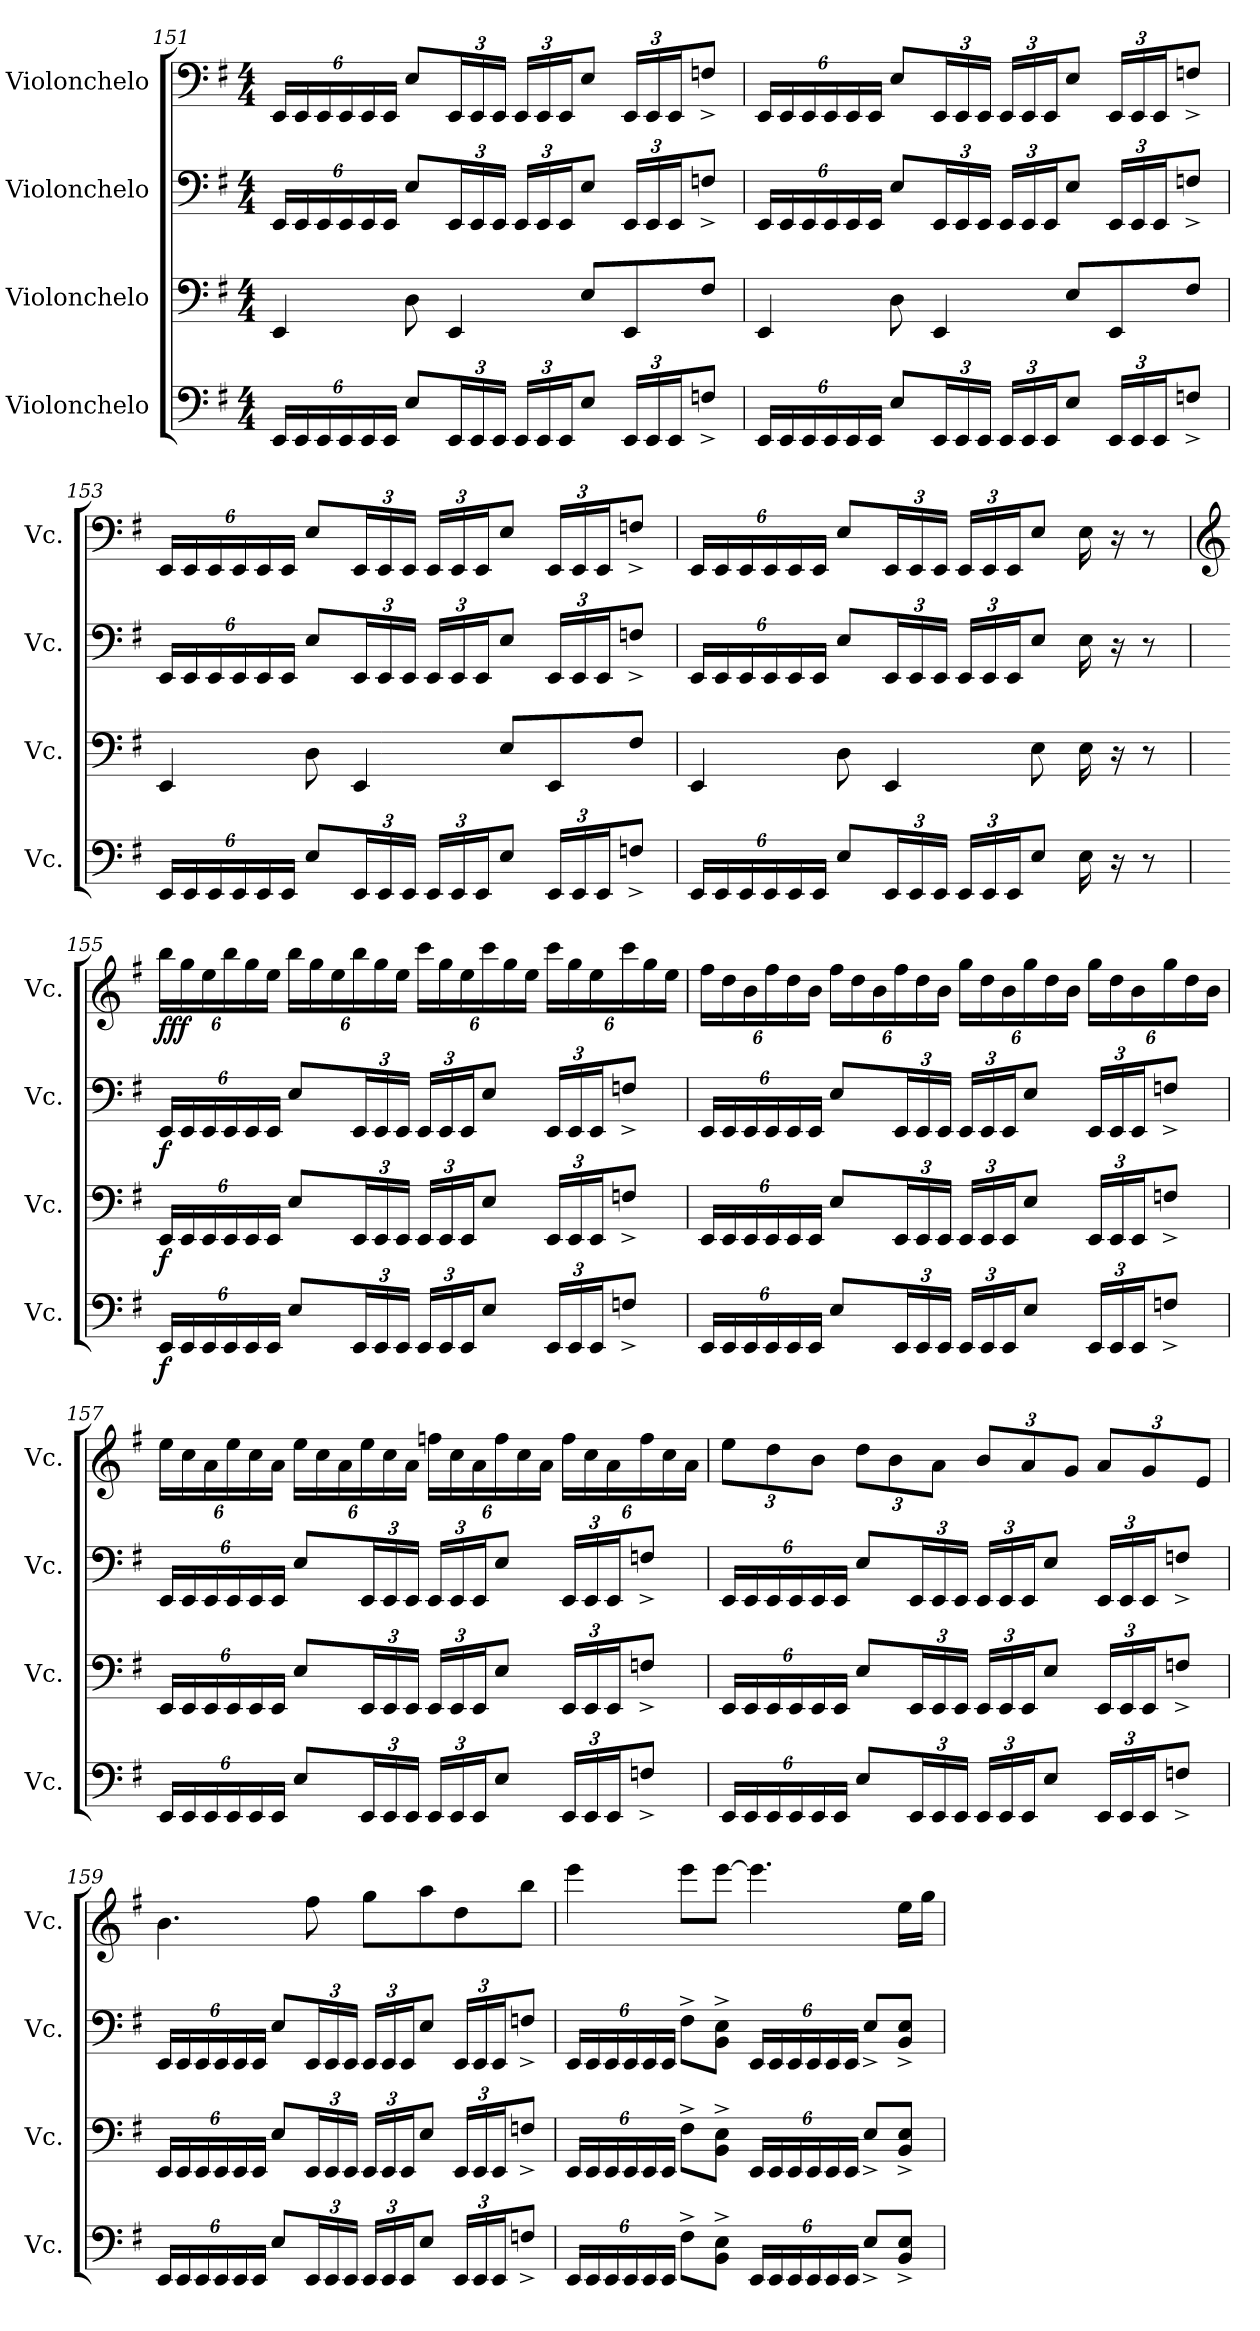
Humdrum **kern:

**kern	**dynam	**kern	**dynam	**kern	**dynam	**kern	**dynam
*part4	*part4	*part3	*part3	*part2	*part2	*part1	*part1
*staff4	*staff4	*staff3	*staff3	*staff2	*staff2	*staff1	*staff1
*I"Violonchelo	*	*I"Violonchelo	*	*I"Violonchelo	*	*I"Violonchelo	*
*I'Vc.	*	*I'Vc.	*	*I'Vc.	*	*I'Vc.	*
!!LO:PB:g=z
*clefF4	*	*clefF4	*	*clefF4	*	*clefF4	*
*k[f#]	*	*k[f#]	*	*k[f#]	*	*k[f#]	*
*M4/4	*	*M4/4	*	*M4/4	*	*M4/4	*
*Xbrackettup	*	*	*	*Xbrackettup	*	*Xbrackettup	*
=151	=151	=151	=151	=151	=151	=151	=151
24EE/LL	.	4EE/	.	24EE/LL	.	24EE/LL	.
24EE/	.	.	.	24EE/	.	24EE/	.
24EE/	.	.	.	24EE/	.	24EE/	.
24EE/	.	.	.	24EE/	.	24EE/	.
24EE/	.	.	.	24EE/	.	24EE/	.
24EE/JJ	.	.	.	24EE/JJ	.	24EE/JJ	.
8E/L	.	8D\	.	8E/L	.	8E/L	.
24EE/L	.	4EE/	.	24EE/L	.	24EE/L	.
24EE/	.	.	.	24EE/	.	24EE/	.
24EE/JJ	.	.	.	24EE/JJ	.	24EE/JJ	.
24EE/LL	.	.	.	24EE/LL	.	24EE/LL	.
24EE/	.	.	.	24EE/	.	24EE/	.
24EE/J	.	.	.	24EE/J	.	24EE/J	.
8E/J	.	8E/L	.	8E/J	.	8E/J	.
24EE/LL	.	8EE/	.	24EE/LL	.	24EE/LL	.
24EE/	.	.	.	24EE/	.	24EE/	.
24EE/J	.	.	.	24EE/J	.	24EE/J	.
8Fn^/J	.	8F#/J	.	8Fn^/J	.	8Fn^/J	.
=152	=152	=152	=152	=152	=152	=152	=152
24EE/LL	.	4EE/	.	24EE/LL	.	24EE/LL	.
24EE/	.	.	.	24EE/	.	24EE/	.
24EE/	.	.	.	24EE/	.	24EE/	.
24EE/	.	.	.	24EE/	.	24EE/	.
24EE/	.	.	.	24EE/	.	24EE/	.
24EE/JJ	.	.	.	24EE/JJ	.	24EE/JJ	.
8E/L	.	8D\	.	8E/L	.	8E/L	.
24EE/L	.	4EE/	.	24EE/L	.	24EE/L	.
24EE/	.	.	.	24EE/	.	24EE/	.
24EE/JJ	.	.	.	24EE/JJ	.	24EE/JJ	.
24EE/LL	.	.	.	24EE/LL	.	24EE/LL	.
24EE/	.	.	.	24EE/	.	24EE/	.
24EE/J	.	.	.	24EE/J	.	24EE/J	.
8E/J	.	8E/L	.	8E/J	.	8E/J	.
24EE/LL	.	8EE/	.	24EE/LL	.	24EE/LL	.
24EE/	.	.	.	24EE/	.	24EE/	.
24EE/J	.	.	.	24EE/J	.	24EE/J	.
8Fn^/J	.	8F#/J	.	8Fn^/J	.	8Fn^/J	.
!!LO:LB:g=z
=153	=153	=153	=153	=153	=153	=153	=153
24EE/LL	.	4EE/	.	24EE/LL	.	24EE/LL	.
24EE/	.	.	.	24EE/	.	24EE/	.
24EE/	.	.	.	24EE/	.	24EE/	.
24EE/	.	.	.	24EE/	.	24EE/	.
24EE/	.	.	.	24EE/	.	24EE/	.
24EE/JJ	.	.	.	24EE/JJ	.	24EE/JJ	.
8E/L	.	8D\	.	8E/L	.	8E/L	.
24EE/L	.	4EE/	.	24EE/L	.	24EE/L	.
24EE/	.	.	.	24EE/	.	24EE/	.
24EE/JJ	.	.	.	24EE/JJ	.	24EE/JJ	.
24EE/LL	.	.	.	24EE/LL	.	24EE/LL	.
24EE/	.	.	.	24EE/	.	24EE/	.
24EE/J	.	.	.	24EE/J	.	24EE/J	.
8E/J	.	8E/L	.	8E/J	.	8E/J	.
24EE/LL	.	8EE/	.	24EE/LL	.	24EE/LL	.
24EE/	.	.	.	24EE/	.	24EE/	.
24EE/J	.	.	.	24EE/J	.	24EE/J	.
8Fn^/J	.	8F#/J	.	8Fn^/J	.	8Fn^/J	.
=154	=154	=154	=154	=154	=154	=154	=154
24EE/LL	.	4EE/	.	24EE/LL	.	24EE/LL	.
24EE/	.	.	.	24EE/	.	24EE/	.
24EE/	.	.	.	24EE/	.	24EE/	.
24EE/	.	.	.	24EE/	.	24EE/	.
24EE/	.	.	.	24EE/	.	24EE/	.
24EE/JJ	.	.	.	24EE/JJ	.	24EE/JJ	.
8E/L	.	8D\	.	8E/L	.	8E/L	.
24EE/L	.	4EE/	.	24EE/L	.	24EE/L	.
24EE/	.	.	.	24EE/	.	24EE/	.
24EE/JJ	.	.	.	24EE/JJ	.	24EE/JJ	.
24EE/LL	.	.	.	24EE/LL	.	24EE/LL	.
24EE/	.	.	.	24EE/	.	24EE/	.
24EE/J	.	.	.	24EE/J	.	24EE/J	.
8E/J	.	8E\	.	8E/J	.	8E/J	.
16E\	.	16E\	.	16E\	.	16E\	.
16r	.	16r	.	16r	.	16r	.
8r	.	8r	.	8r	.	8r	.
!!LO:LB:g=z
=155	=155	=155	=155	=155	=155	=155	=155
*	*	*	*	*	*	*clefG2	*
*	*	*Xbrackettup	*	*	*	*	*
!	!LO:DY:b	!	!LO:DY:b	!	!LO:DY:b	!	!LO:DY:b
24EE/LL	f	24EE/LL	f	24EE/LL	f	24bb\LL	fff
24EE/	.	24EE/	.	24EE/	.	24gg\	.
24EE/	.	24EE/	.	24EE/	.	24ee\	.
24EE/	.	24EE/	.	24EE/	.	24bb\	.
24EE/	.	24EE/	.	24EE/	.	24gg\	.
24EE/JJ	.	24EE/JJ	.	24EE/JJ	.	24ee\JJ	.
8E/L	.	8E/L	.	8E/L	.	24bb\LL	.
.	.	.	.	.	.	24gg\	.
.	.	.	.	.	.	24ee\	.
24EE/L	.	24EE/L	.	24EE/L	.	24bb\	.
24EE/	.	24EE/	.	24EE/	.	24gg\	.
24EE/JJ	.	24EE/JJ	.	24EE/JJ	.	24ee\JJ	.
24EE/LL	.	24EE/LL	.	24EE/LL	.	24ccc\LL	.
24EE/	.	24EE/	.	24EE/	.	24gg\	.
24EE/J	.	24EE/J	.	24EE/J	.	24ee\	.
8E/J	.	8E/J	.	8E/J	.	24ccc\	.
.	.	.	.	.	.	24gg\	.
.	.	.	.	.	.	24ee\JJ	.
24EE/LL	.	24EE/LL	.	24EE/LL	.	24ccc\LL	.
24EE/	.	24EE/	.	24EE/	.	24gg\	.
24EE/J	.	24EE/J	.	24EE/J	.	24ee\	.
8Fn^/J	.	8Fn^/J	.	8Fn^/J	.	24ccc\	.
.	.	.	.	.	.	24gg\	.
.	.	.	.	.	.	24ee\JJ	.
!!LO:PB:g=z
=156	=156	=156	=156	=156	=156	=156	=156
24EE/LL	.	24EE/LL	.	24EE/LL	.	24ff#\LL	.
24EE/	.	24EE/	.	24EE/	.	24dd\	.
24EE/	.	24EE/	.	24EE/	.	24b\	.
24EE/	.	24EE/	.	24EE/	.	24ff#\	.
24EE/	.	24EE/	.	24EE/	.	24dd\	.
24EE/JJ	.	24EE/JJ	.	24EE/JJ	.	24b\JJ	.
8E/L	.	8E/L	.	8E/L	.	24ff#\LL	.
.	.	.	.	.	.	24dd\	.
.	.	.	.	.	.	24b\	.
24EE/L	.	24EE/L	.	24EE/L	.	24ff#\	.
24EE/	.	24EE/	.	24EE/	.	24dd\	.
24EE/JJ	.	24EE/JJ	.	24EE/JJ	.	24b\JJ	.
24EE/LL	.	24EE/LL	.	24EE/LL	.	24gg\LL	.
24EE/	.	24EE/	.	24EE/	.	24dd\	.
24EE/J	.	24EE/J	.	24EE/J	.	24b\	.
8E/J	.	8E/J	.	8E/J	.	24gg\	.
.	.	.	.	.	.	24dd\	.
.	.	.	.	.	.	24b\JJ	.
24EE/LL	.	24EE/LL	.	24EE/LL	.	24gg\LL	.
24EE/	.	24EE/	.	24EE/	.	24dd\	.
24EE/J	.	24EE/J	.	24EE/J	.	24b\	.
8Fn^/J	.	8Fn^/J	.	8Fn^/J	.	24gg\	.
.	.	.	.	.	.	24dd\	.
.	.	.	.	.	.	24b\JJ	.
!!LO:LB:g=z
=157	=157	=157	=157	=157	=157	=157	=157
24EE/LL	.	24EE/LL	.	24EE/LL	.	24ee\LL	.
24EE/	.	24EE/	.	24EE/	.	24cc\	.
24EE/	.	24EE/	.	24EE/	.	24a\	.
24EE/	.	24EE/	.	24EE/	.	24ee\	.
24EE/	.	24EE/	.	24EE/	.	24cc\	.
24EE/JJ	.	24EE/JJ	.	24EE/JJ	.	24a\JJ	.
8E/L	.	8E/L	.	8E/L	.	24ee\LL	.
.	.	.	.	.	.	24cc\	.
.	.	.	.	.	.	24a\	.
24EE/L	.	24EE/L	.	24EE/L	.	24ee\	.
24EE/	.	24EE/	.	24EE/	.	24cc\	.
24EE/JJ	.	24EE/JJ	.	24EE/JJ	.	24a\JJ	.
24EE/LL	.	24EE/LL	.	24EE/LL	.	24ffn\LL	.
24EE/	.	24EE/	.	24EE/	.	24cc\	.
24EE/J	.	24EE/J	.	24EE/J	.	24a\	.
8E/J	.	8E/J	.	8E/J	.	24ff\	.
.	.	.	.	.	.	24cc\	.
.	.	.	.	.	.	24a\JJ	.
24EE/LL	.	24EE/LL	.	24EE/LL	.	24ff\LL	.
24EE/	.	24EE/	.	24EE/	.	24cc\	.
24EE/J	.	24EE/J	.	24EE/J	.	24a\	.
8Fn^/J	.	8Fn^/J	.	8Fn^/J	.	24ff\	.
.	.	.	.	.	.	24cc\	.
.	.	.	.	.	.	24a\JJ	.
=158	=158	=158	=158	=158	=158	=158	=158
24EE/LL	.	24EE/LL	.	24EE/LL	.	12ee\L	.
24EE/	.	24EE/	.	24EE/	.	.	.
24EE/	.	24EE/	.	24EE/	.	12dd\	.
24EE/	.	24EE/	.	24EE/	.	.	.
24EE/	.	24EE/	.	24EE/	.	12b\J	.
24EE/JJ	.	24EE/JJ	.	24EE/JJ	.	.	.
8E/L	.	8E/L	.	8E/L	.	12dd\L	.
.	.	.	.	.	.	12b\	.
24EE/L	.	24EE/L	.	24EE/L	.	.	.
24EE/	.	24EE/	.	24EE/	.	12a\J	.
24EE/JJ	.	24EE/JJ	.	24EE/JJ	.	.	.
24EE/LL	.	24EE/LL	.	24EE/LL	.	12b/L	.
24EE/	.	24EE/	.	24EE/	.	.	.
24EE/J	.	24EE/J	.	24EE/J	.	12a/	.
8E/J	.	8E/J	.	8E/J	.	.	.
.	.	.	.	.	.	12g/J	.
24EE/LL	.	24EE/LL	.	24EE/LL	.	12a/L	.
24EE/	.	24EE/	.	24EE/	.	.	.
24EE/J	.	24EE/J	.	24EE/J	.	12g/	.
8Fn^/J	.	8Fn^/J	.	8Fn^/J	.	.	.
.	.	.	.	.	.	12e/J	.
!!LO:LB:g=z
=159	=159	=159	=159	=159	=159	=159	=159
24EE/LL	.	24EE/LL	.	24EE/LL	.	4.b\	.
24EE/	.	24EE/	.	24EE/	.	.	.
24EE/	.	24EE/	.	24EE/	.	.	.
24EE/	.	24EE/	.	24EE/	.	.	.
24EE/	.	24EE/	.	24EE/	.	.	.
24EE/JJ	.	24EE/JJ	.	24EE/JJ	.	.	.
8E/L	.	8E/L	.	8E/L	.	.	.
24EE/L	.	24EE/L	.	24EE/L	.	8ff#\	.
24EE/	.	24EE/	.	24EE/	.	.	.
24EE/JJ	.	24EE/JJ	.	24EE/JJ	.	.	.
24EE/LL	.	24EE/LL	.	24EE/LL	.	8gg\L	.
24EE/	.	24EE/	.	24EE/	.	.	.
24EE/J	.	24EE/J	.	24EE/J	.	.	.
8E/J	.	8E/J	.	8E/J	.	8aa\	.
24EE/LL	.	24EE/LL	.	24EE/LL	.	8dd\	.
24EE/	.	24EE/	.	24EE/	.	.	.
24EE/J	.	24EE/J	.	24EE/J	.	.	.
8Fn^/J	.	8Fn^/J	.	8Fn^/J	.	8bb\J	.
=160	=160	=160	=160	=160	=160	=160	=160
24EE/LL	.	24EE/LL	.	24EE/LL	.	4eee\	.
24EE/	.	24EE/	.	24EE/	.	.	.
24EE/	.	24EE/	.	24EE/	.	.	.
24EE/	.	24EE/	.	24EE/	.	.	.
24EE/	.	24EE/	.	24EE/	.	.	.
24EE/JJ	.	24EE/JJ	.	24EE/JJ	.	.	.
8F#^\L	.	8F#^\L	.	8F#^\L	.	8eee\L	.
8BB\^ 8E\^J	.	8BB\^ 8E\^J	.	8BB\^ 8E\^J	.	[8eee\J	.
24EE/LL	.	24EE/LL	.	24EE/LL	.	4.eee\]	.
24EE/	.	24EE/	.	24EE/	.	.	.
24EE/	.	24EE/	.	24EE/	.	.	.
24EE/	.	24EE/	.	24EE/	.	.	.
24EE/	.	24EE/	.	24EE/	.	.	.
24EE/JJ	.	24EE/JJ	.	24EE/JJ	.	.	.
8E^/L	.	8E^/L	.	8E^/L	.	.	.
8BB/^ 8E/^J	.	8BB/^ 8E/^J	.	8BB/^ 8E/^J	.	16ee\LL	.
.	.	.	.	.	.	16gg\JJ	.
=	=	=	=	=	=	=	=
*-	*-	*-	*-	*-	*-	*-	*-
